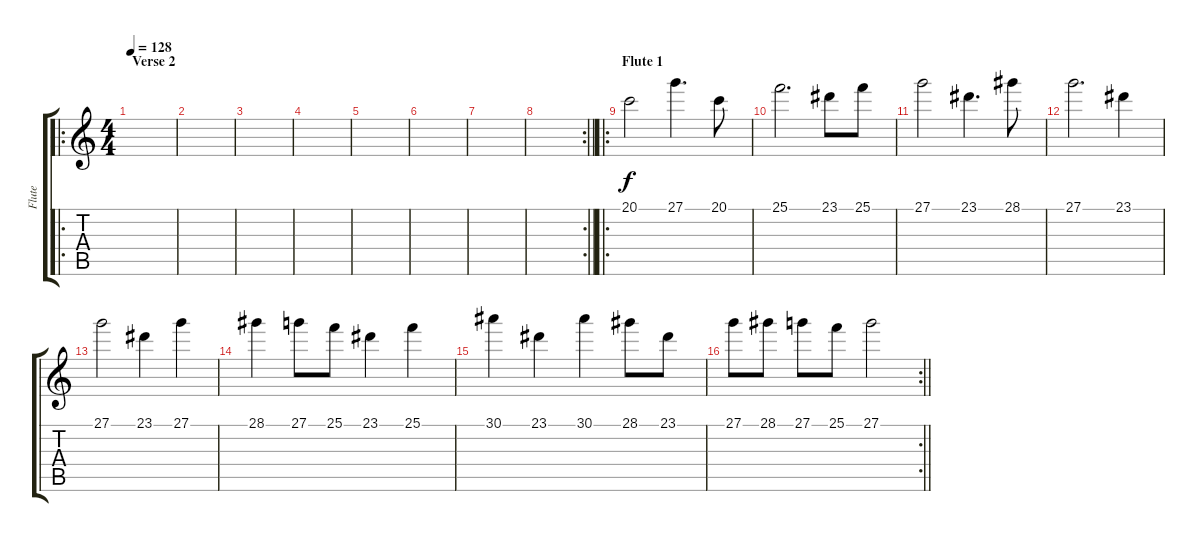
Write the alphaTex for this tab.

\track ("Flute" "Flute") {instrument piccolo}
\staff {score tabs}
\tuning (E4 B3 G3 D3 A2 E2) {hide}
\ro
\ts (4 4)
\section ("" "Verse 2")
\tempo 128
\clef g2
\ks c
|
|
|
|
|
|
|
\rc 2
\barLineRight lightlight
|
\ro
\section ("" "Flute 1")
20.1.2 27.1.4{d} 20.1.8 |
25.1.2{d} 23.1.8 25.1.8 |
27.1.2 23.1.4{d} 28.1.8 |
27.1.2{d} 23.1.4 |
27.1.2 23.1.4 27.1.4 |
28.1.4 27.1.8 25.1.8 23.1.4 25.1.4 |
30.1.4 23.1.4 30.1.4 28.1.8 23.1.8 |
\rc 2
\barLineRight lightlight
27.1.8 28.1.8 27.1.8 25.1.8 27.1.2
